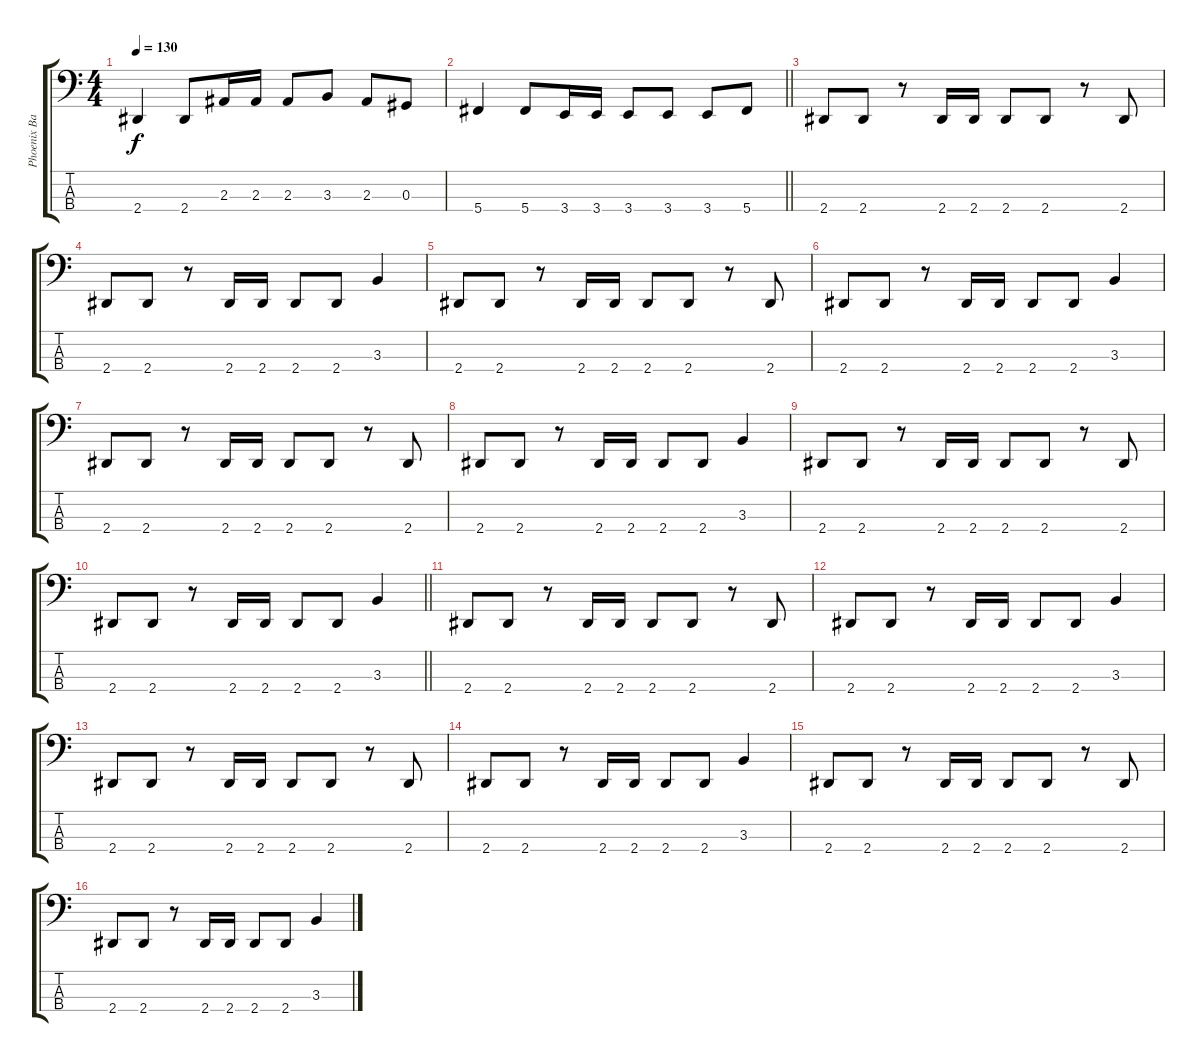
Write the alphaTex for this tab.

\track ("Phoenix Bass2" "Phoenix Ba") {instrument electricbasspick}
\staff {score tabs}
\tuning (Gb2 Db2 Ab1 Db1) {hide}
\ts (4 4)
\tempo 130
\clef f4
\ks c
2.4.4{dy f} 2.4.8 2.3.16 2.3.16 2.3.8 3.3.8 2.3.8 0.3.8 |
\barLineRight lightlight
5.4.4 5.4.8 3.4.16 3.4.16 3.4.8 3.4.8 3.4.8 5.4.8 |
2.4.8 2.4.8 r.8 2.4.16 2.4.16 2.4.8 2.4.8 r.8 2.4.8 |
2.4.8 2.4.8 r.8 2.4.16 2.4.16 2.4.8 2.4.8 3.3.4 |
2.4.8 2.4.8 r.8 2.4.16 2.4.16 2.4.8 2.4.8 r.8 2.4.8 |
2.4.8 2.4.8 r.8 2.4.16 2.4.16 2.4.8 2.4.8 3.3.4 |
2.4.8 2.4.8 r.8 2.4.16 2.4.16 2.4.8 2.4.8 r.8 2.4.8 |
2.4.8 2.4.8 r.8 2.4.16 2.4.16 2.4.8 2.4.8 3.3.4 |
2.4.8 2.4.8 r.8 2.4.16 2.4.16 2.4.8 2.4.8 r.8 2.4.8 |
\barLineRight lightlight
2.4.8 2.4.8 r.8 2.4.16 2.4.16 2.4.8 2.4.8 3.3.4 |
2.4.8 2.4.8 r.8 2.4.16 2.4.16 2.4.8 2.4.8 r.8 2.4.8 |
2.4.8 2.4.8 r.8 2.4.16 2.4.16 2.4.8 2.4.8 3.3.4 |
2.4.8 2.4.8 r.8 2.4.16 2.4.16 2.4.8 2.4.8 r.8 2.4.8 |
2.4.8 2.4.8 r.8 2.4.16 2.4.16 2.4.8 2.4.8 3.3.4 |
2.4.8 2.4.8 r.8 2.4.16 2.4.16 2.4.8 2.4.8 r.8 2.4.8 |
2.4.8 2.4.8 r.8 2.4.16 2.4.16 2.4.8 2.4.8 3.3.4
